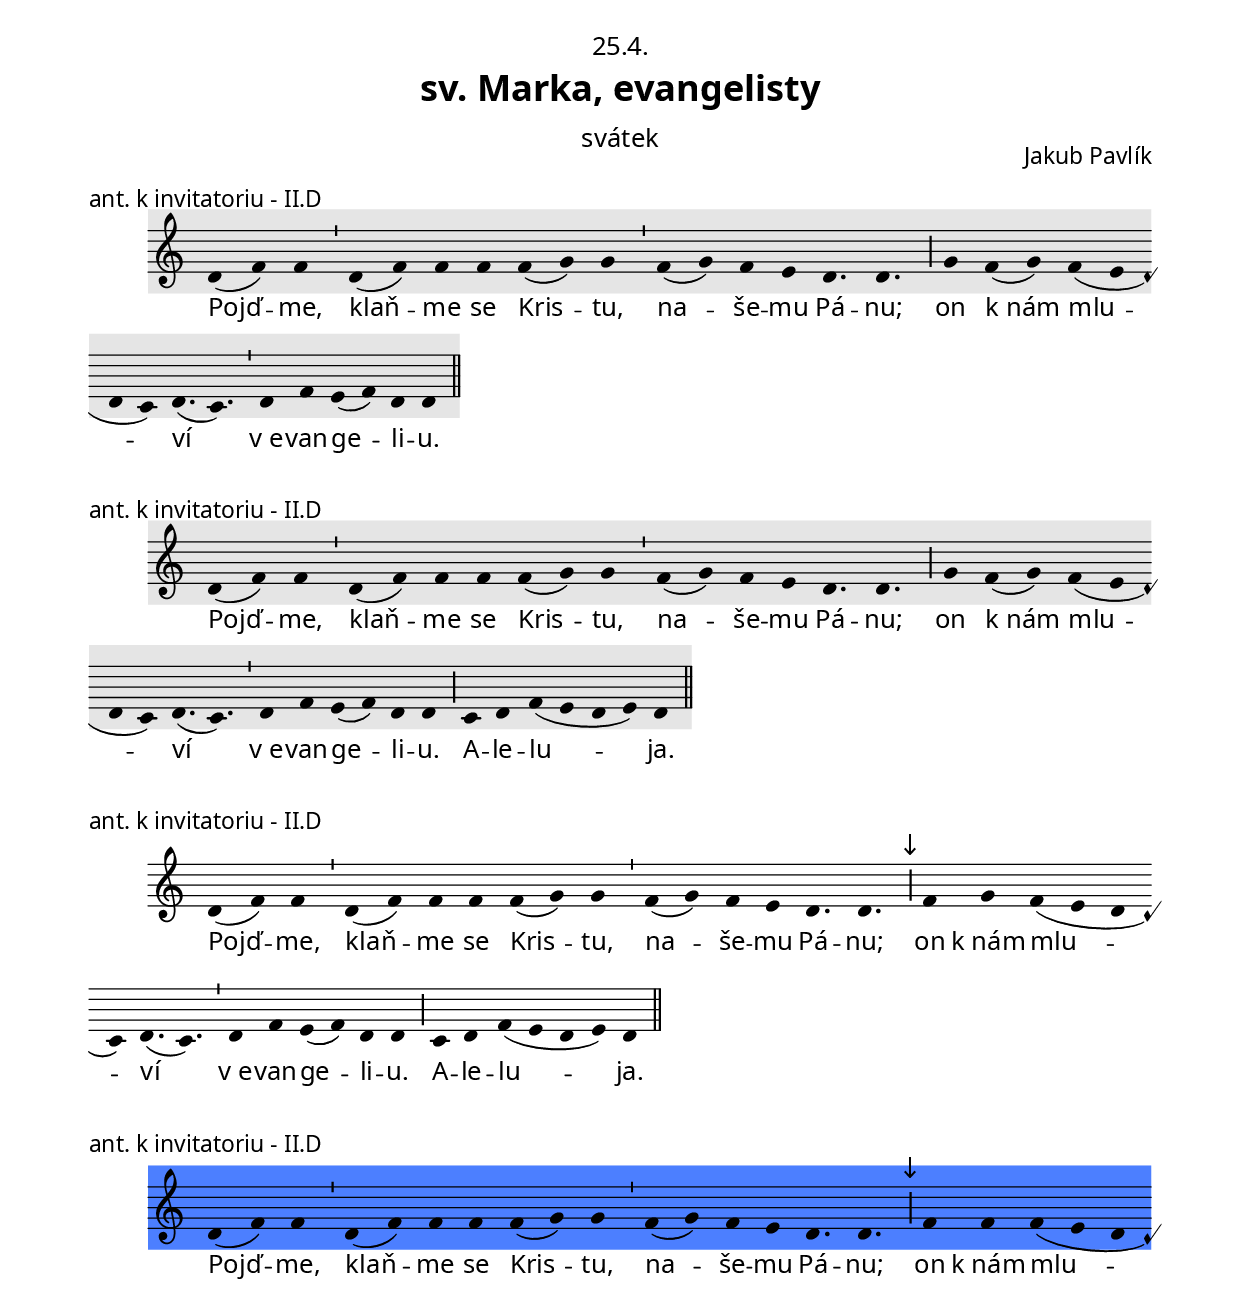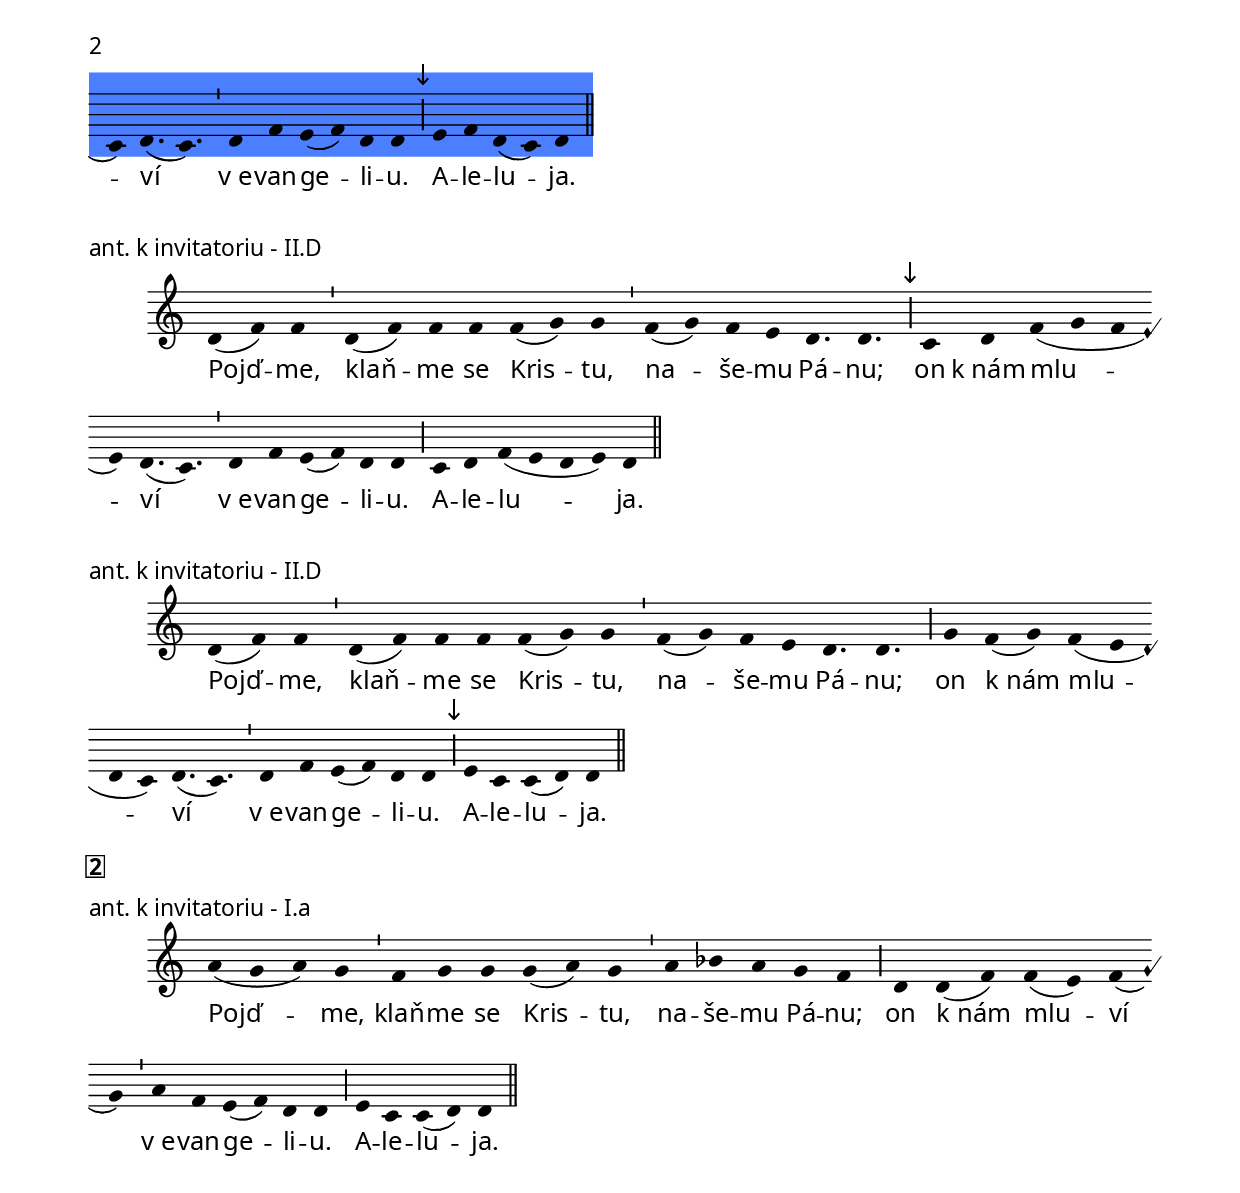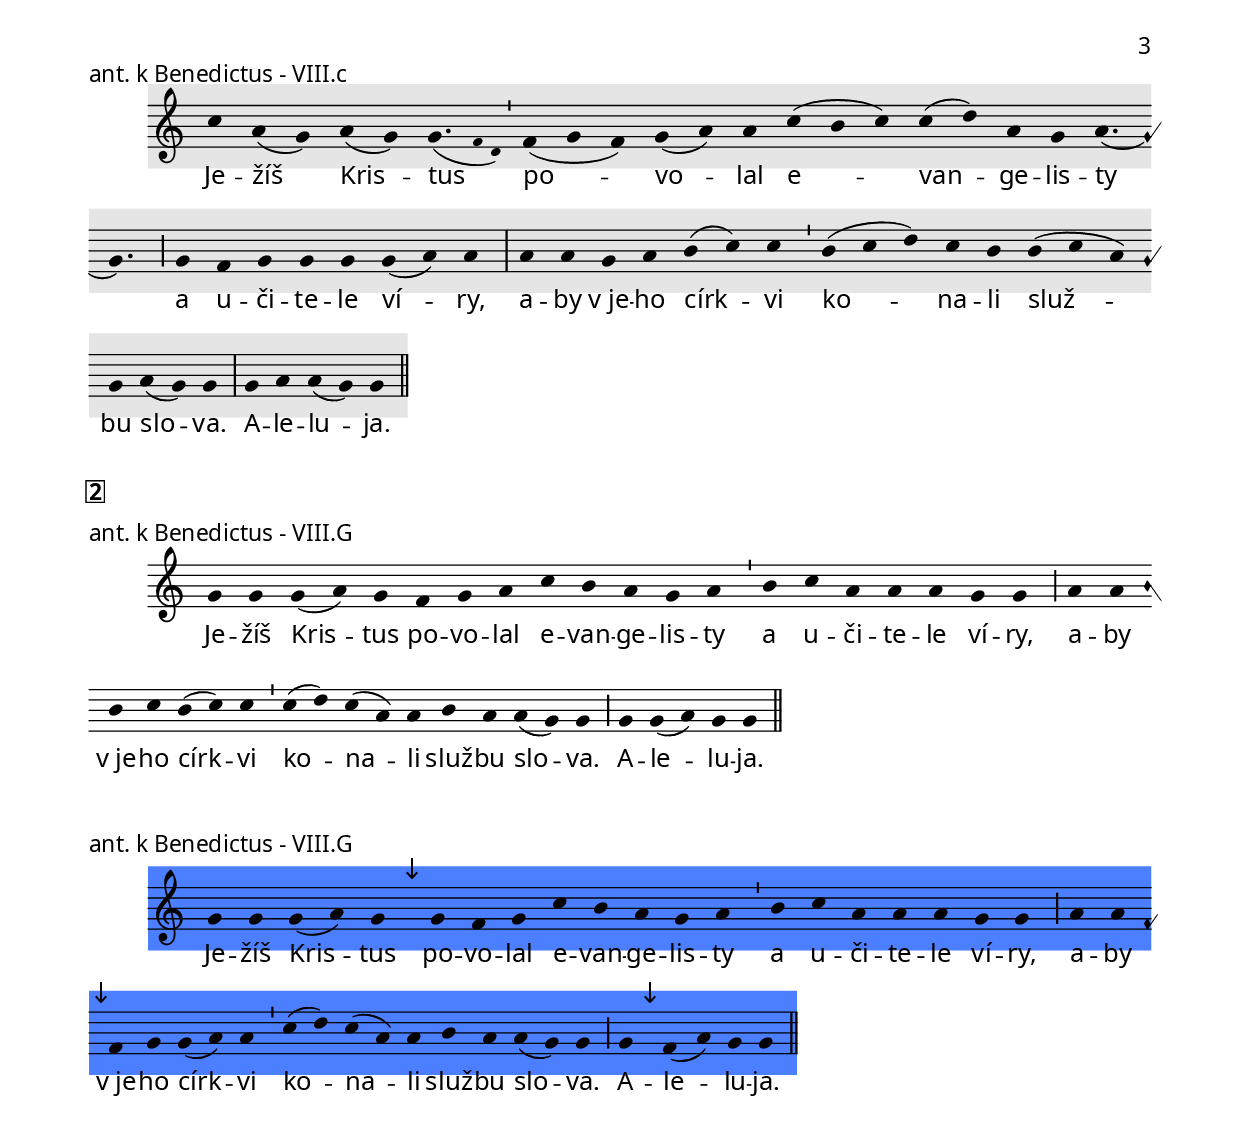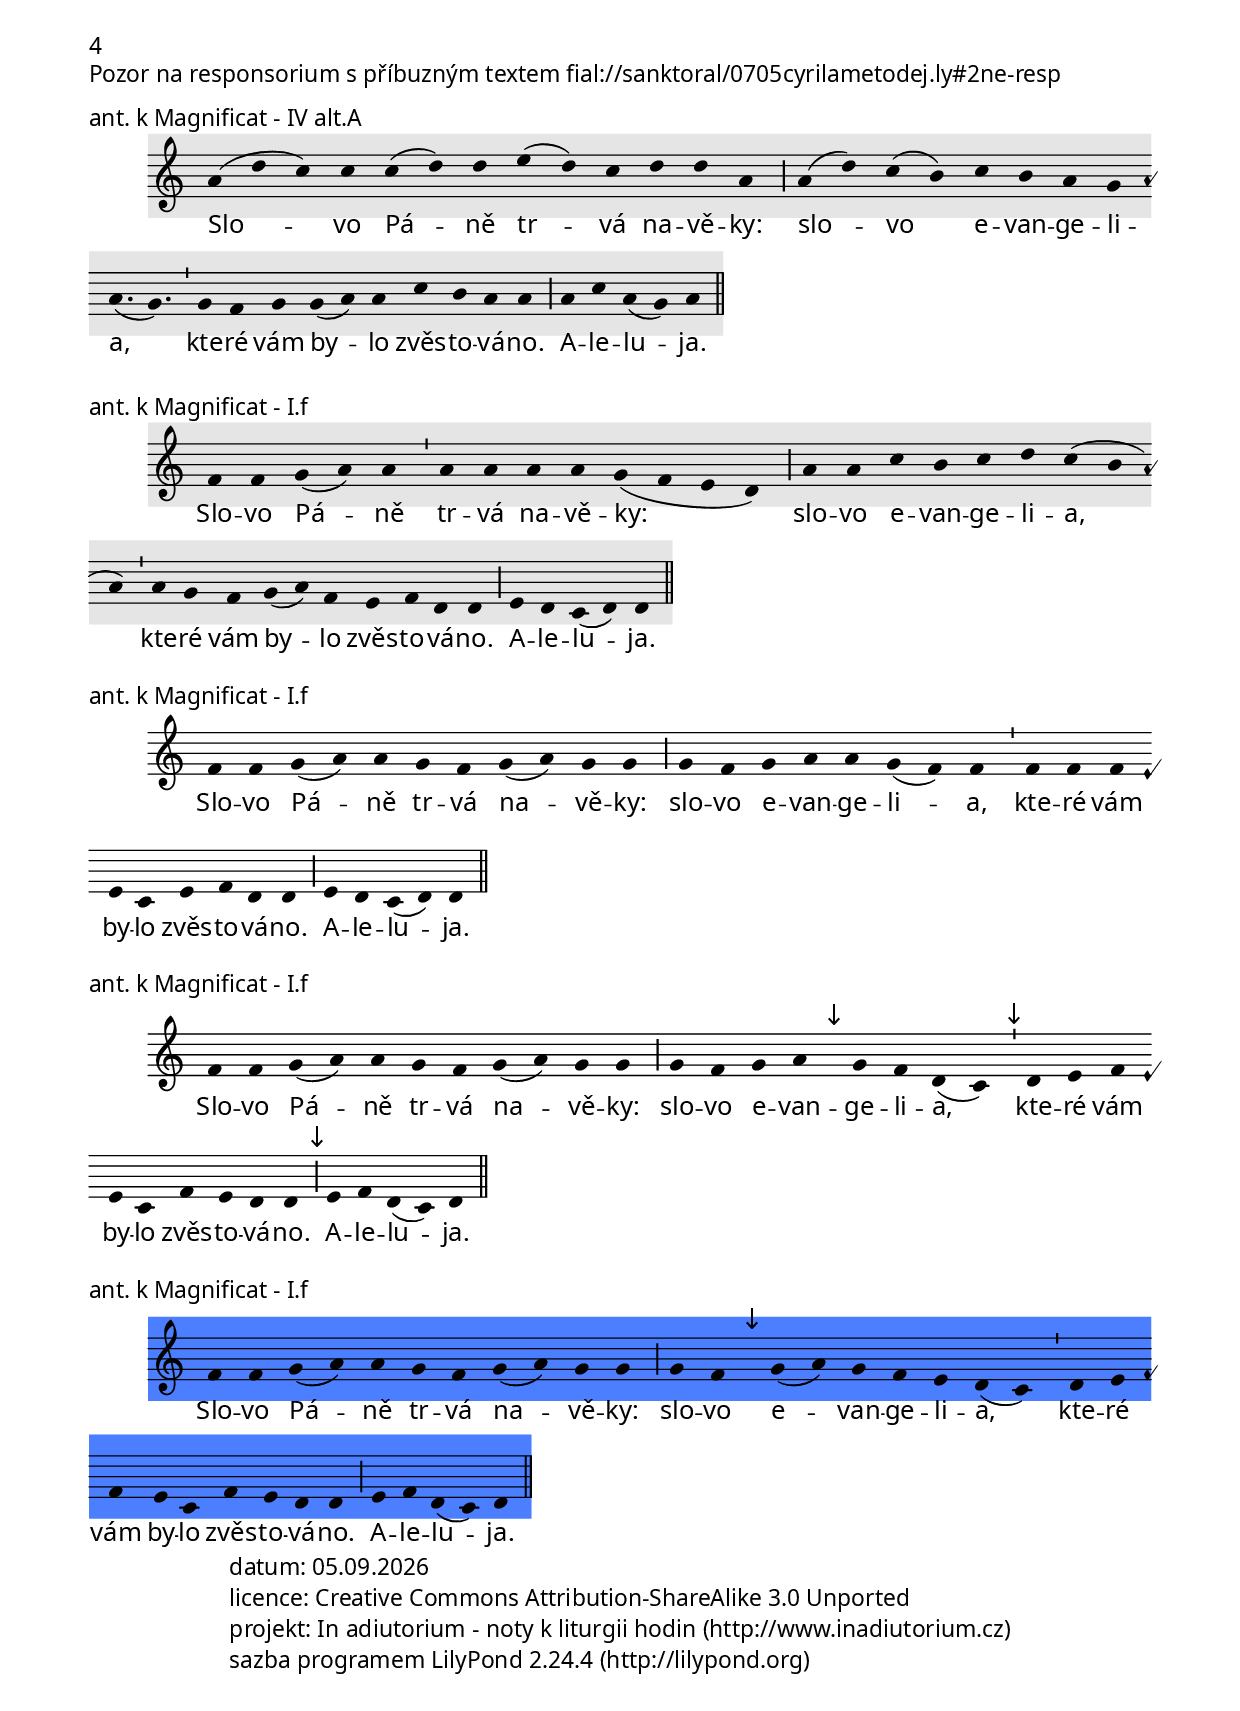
\version "2.15.37"

\include "../spolecne.ly"

\header {
  title = \markup\titleSvatek
            "sv. Marka, evangelisty"
            "svátek"
            25.4.
  composer = "Jakub Pavlík"
}

\score {
  \relative c' {
    \zvyraznovacSedy
    \choralniRezim
    d4( f) f \barMin
    d( f) f f f( g) g \barMin f( g) f e d4. d \barMaior
    g4 f( g) f( e d c) d4.( c) \barMin d4 f e( f) d d \barFinalis
  }
  \addlyrics {
    Pojď -- me, klaň -- me se Kris -- tu, na -- še -- mu Pá -- nu;
    on k_nám mlu -- ví v_e -- van -- ge -- li -- u.
  }
  \header {
    quid = "ant. k invitatoriu"
    modus = "II"
    differentia = "D"
    psalmus = ""
    id = ""
    piece = \markup {\sestavTitulekBezZalmu}
  }
}

\score {
  \relative c' {
    \zvyraznovacSedy
    \choralniRezim
    d4( f) f \barMin
    d( f) f f f( g) g \barMin f( g) f e d4. d \barMaior
    g4 f( g) f( e d c) d4.( c) \barMin d4 f e( f) d d \barMaior
    c d f( e d e) d \barFinalis
  }
  \addlyrics {
    Pojď -- me, klaň -- me se Kris -- tu, na -- še -- mu Pá -- nu;
    on k_nám mlu -- ví v_e -- van -- ge -- li -- u.
    A -- le -- lu -- ja.
  }
  \header {
    quid = "ant. k invitatoriu"
    modus = "II"
    differentia = "D"
    psalmus = ""
    placet = "druhou půli spíš lépe"
    id = "invit"
    piece = \markup {\sestavTitulekBezZalmu}
  }
}

\score {
  \relative c' {
    \choralniRezim
    d4( f) f \barMin
    d( f) f f f( g) g \barMin f( g) f e d4. d \barMaior
    \mark\sipka f4 g f( e d c) d4.( c) \barMin d4 f e( f) d d \barMaior
    c d f( e d e) d \barFinalis
  }
  \addlyrics {
    Pojď -- me, klaň -- me se Kris -- tu, na -- še -- mu Pá -- nu;
    on k_nám mlu -- ví v_e -- van -- ge -- li -- u.
    A -- le -- lu -- ja.
  }
  \header {
    quid = "ant. k invitatoriu"
    modus = "II"
    differentia = "D"
    psalmus = ""
    id = "invit"
    piece = \markup {\sestavTitulekBezZalmu}
  }
}

\score {
  \relative c' {
    \zvyraznovacModry
    \choralniRezim
    d4( f) f \barMin
    d( f) f f f( g) g \barMin f( g) f e d4. d \barMaior
    \mark\sipka f4 f f( e d c) d4.( c) \barMin d4 f e( f) d d \barMaior
    \mark\sipka e f d( c) d \barFinalis
  }
  \addlyrics {
    Pojď -- me, klaň -- me se Kris -- tu, na -- še -- mu Pá -- nu;
    on k_nám mlu -- ví v_e -- van -- ge -- li -- u.
    A -- le -- lu -- ja.
  }
  \header {
    quid = "ant. k invitatoriu"
    modus = "II"
    differentia = "D"
    psalmus = ""
    fial = "pust_svatytyden.ly#invit?zacatek"
    id = "invit"
    piece = \markup {\sestavTitulekBezZalmu}
  }
}

\score {
  \relative c' {
    \choralniRezim
    d4( f) f \barMin
    d( f) f f f( g) g \barMin f( g) f e d4. d \barMaior
    \mark\sipka c4 d f( g f e) d4.( c) \barMin d4 f e( f) d d \barMaior
    c d f( e d e) d \barFinalis
  }
  \addlyrics {
    Pojď -- me, klaň -- me se Kris -- tu, na -- še -- mu Pá -- nu;
    on k_nám mlu -- ví v_e -- van -- ge -- li -- u.
    A -- le -- lu -- ja.
  }
  \header {
    quid = "ant. k invitatoriu"
    modus = "II"
    differentia = "D"
    psalmus = ""
    id = "invit"
    piece = \markup {\sestavTitulekBezZalmu}
  }
}

\score {
  \relative c' {
    \choralniRezim
    d4( f) f \barMin
    d( f) f f f( g) g \barMin f( g) f e d4. d \barMaior
    g4 f( g) f( e d c) d4.( c) \barMin d4 f e( f) d d \barMaior
    \mark\sipka e c c( d) d \barFinalis
  }
  \addlyrics {
    Pojď -- me, klaň -- me se Kris -- tu, na -- še -- mu Pá -- nu;
    on k_nám mlu -- ví v_e -- van -- ge -- li -- u.
    A -- le -- lu -- ja.
  }
  \header {
    quid = "ant. k invitatoriu"
    modus = "II"
    differentia = "D"
    psalmus = ""
    id = ""
    piece = \markup {\sestavTitulekBezZalmu}
  }
}

\markup\nadpisSkupiny 2

\score {
  \relative c'' {
    \choralniRezim
    a4( g a) g \barMin f g g g( a) g \barMin a bes a g f \barMaior
    d d( f) f( e) f( g) \barMin a f e( f) d d \barMaior
    e c c( d) d \barFinalis
  }
  \addlyrics {
    Pojď -- me, klaň -- me se Kris -- tu, na -- še -- mu Pá -- nu;
    on k_nám mlu -- ví v_e -- van -- ge -- li -- u.
    A -- le -- lu -- ja.
  }
  \header {
    quid = "ant. k invitatoriu"
    modus = "I"
    differentia = "a"
    psalmus = ""
    id = ""
    piece = \markup {\sestavTitulekBezZalmu}
  }
}

\pageBreak

\score {
  \relative c'' {
    \zvyraznovacSedy
    \choralniRezim
    c a( g) a( g) g4.( \grace { f4 d) } \barMin
    f( g f) g( a) a c( b c) c( d) a g a4.( g) \barMaior
    g4 f g g g g( a) a \barMax
    a a g a b( c) c \barMin b( c d) c b b( c a) g a( g) g \barMax
    g a a( g) g \barFinalis
  }
  \addlyrics {
    Je -- žíš Kris -- tus
    po -- vo -- lal e -- van -- ge -- lis -- ty
    a u -- či -- te -- le ví -- ry,
    a -- by v_je -- ho círk -- vi ko -- na -- li služ -- bu slo -- va.
    A -- le -- lu -- ja.
  }
  \header {
    quid = "ant. k Benedictus"
    modus = "VIII"
    differentia = "c"
    psalmus = ""
    id = ""
    piece = \markup {\sestavTitulekBezZalmu}
  }
}

\markup\nadpisSkupiny 2

\score {
  \relative c'' {
    \choralniRezim
    g4 g g( a) g f g a c b a g a \barMin
    b c a a a g g \barMaior
    a a b c b( c) c \barMin
    c( d) c( a) a b a a( g) g \barMaior
    g g( a) g g \barFinalis
  }
  \addlyrics {
    Je -- žíš Kris -- tus
    po -- vo -- lal e -- van -- ge -- lis -- ty
    a u -- či -- te -- le ví -- ry,
    a -- by v_je -- ho círk -- vi
    ko -- na -- li služ -- bu slo -- va.
    A -- le -- lu -- ja.
  }
  \header {
    quid = "ant. k Benedictus"
    modus = "VIII"
    differentia = "G"
    psalmus = ""
    id = ""
    piece = \markup {\sestavTitulekBezZalmu}
  }
}

\score {
  \relative c'' {
    \zvyraznovacModry
    \choralniRezim
    g4 g g( a) g \mark\sipka g f g c b a g a \barMin
    b c a a a g g \barMaior
    a a \mark\sipka f g g( a) a \barMin
    c( d) c( a) a b a a( g) g \barMaior
    g \mark\sipka f( a) g g \barFinalis
  }
  \addlyrics {
    Je -- žíš Kris -- tus
    po -- vo -- lal e -- van -- ge -- lis -- ty
    a u -- či -- te -- le ví -- ry,
    a -- by v_je -- ho círk -- vi
    ko -- na -- li služ -- bu slo -- va.
    A -- le -- lu -- ja.
  }
  \header {
    quid = "ant. k Benedictus"
    modus = "VIII"
    differentia = "G"
    psalmus = ""
    id = ""
    piece = \markup {\sestavTitulekBezZalmu}
  }
}

\pageBreak

\markup{
  Pozor na responsorium s příbuzným textem
  "fial://sanktoral/0705cyrilametodej.ly#2ne-resp"
}

\score {
  \relative c'' {
    \zvyraznovacSedy
    \choralniRezim
    a4( d c) c c( d) d e( d) c d d a \barMaior
    a( d) c( b) c b a g a4.( g) \barMin
    g4 f g g( a) a c b a a \barMaior
    a c a( g) a \barFinalis
  }
  \addlyrics {
    Slo -- vo Pá -- ně tr -- vá na -- vě -- ky:
    slo -- vo e -- van -- ge -- li -- a,
    kte -- ré vám by -- lo zvěs -- to -- vá -- no.
    A -- le -- lu -- ja.
  }
  \header {
    quid = "ant. k Magnificat"
    modus = "IV alt"
    differentia = "A"
    psalmus = ""
    id = ""
    fons = "Od druhého oddílu jsem si vzal jako vzor antifonu O mulier, AntRom1912 s. 315."
    piece = \markup {\sestavTitulekBezZalmu}
  }
}

\score {
  \relative c' {
    \zvyraznovacSedy
    \choralniRezim
    f4 f g( a) a \barMin a a a a g( f e d) \barMaior
    a' a c b c d c( b a) \barMin
    a g f g( a) f e f d d \barMaior
    e d c( d) d \barFinalis
  }
  \addlyrics {
    Slo -- vo Pá -- ně tr -- vá na -- vě -- ky:
    slo -- vo e -- van -- ge -- li -- a,
    kte -- ré vám by -- lo zvěs -- to -- vá -- no.
    A -- le -- lu -- ja.
  }
  \header {
    quid = "ant. k Magnificat"
    modus = "I"
    differentia = "f"
    psalmus = ""
    id = ""
    piece = \markup {\sestavTitulekBezZalmu}
  }
}

\score {
  \relative c' {
    \choralniRezim
    f4 f g( a) a g f g( a) g g \barMaior
    g f g a a g( f) f \barMin
    f f f e c e f d d \barMaior
    e d c( d) d \barFinalis
  }
  \addlyrics {
    Slo -- vo Pá -- ně tr -- vá na -- vě -- ky:
    slo -- vo e -- van -- ge -- li -- a,
    kte -- ré vám by -- lo zvěs -- to -- vá -- no.
    A -- le -- lu -- ja.
  }
  \header {
    quid = "ant. k Magnificat"
    modus = "I"
    differentia = "f"
    psalmus = ""
    id = "amag"
    piece = \markup {\sestavTitulekBezZalmu}
  }
}

\score {
  \relative c' {
    \choralniRezim
    f4 f g( a) a g f g( a) g g \barMaior
    g f g a \mark\sipka g f d( c) \barMin
    \mark\sipka d e f e c f e d d \barMaior
    \mark\sipka e f d( c) d \barFinalis
  }
  \addlyrics {
    Slo -- vo Pá -- ně tr -- vá na -- vě -- ky:
    slo -- vo e -- van -- ge -- li -- a,
    kte -- ré vám by -- lo zvěs -- to -- vá -- no.
    A -- le -- lu -- ja.
  }
  \header {
    quid = "ant. k Magnificat"
    modus = "I"
    differentia = "f"
    psalmus = ""
    id = "amag"
    piece = \markup {\sestavTitulekBezZalmu}
  }
}

\score {
  \relative c' {
    \zvyraznovacModry
    \choralniRezim
    f4 f g( a) a g f g( a) g g \barMaior
    g f \mark\sipka g( a) g f e d( c) \barMin
    d e f e c f e d d \barMaior
    e f d( c) d \barFinalis
  }
  \addlyrics {
    Slo -- vo Pá -- ně tr -- vá na -- vě -- ky:
    slo -- vo e -- van -- ge -- li -- a,
    kte -- ré vám by -- lo zvěs -- to -- vá -- no.
    A -- le -- lu -- ja.
  }
  \header {
    quid = "ant. k Magnificat"
    modus = "I"
    differentia = "f"
    psalmus = ""
    id = "amag"
    piece = \markup {\sestavTitulekBezZalmu}
  }
}